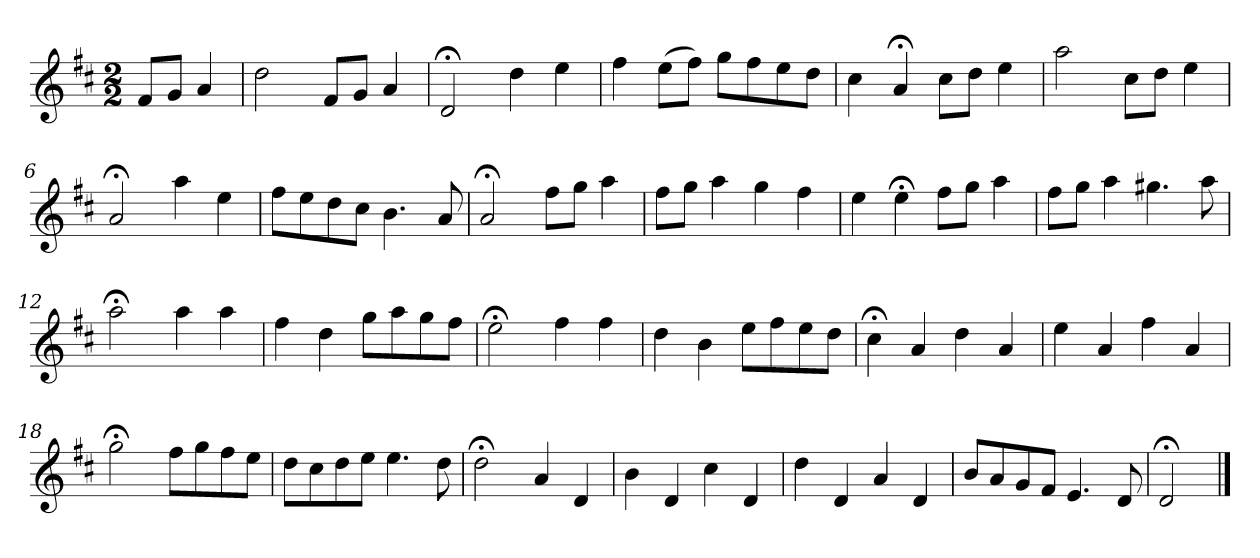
**kern
*part1
*staff1
*k[f#c#]
*D:
*M2/2
*MM120
=
8f#L
8gJ
4a
=1
2dd
8f#L
8gJ
4a
=2
2d;<
4dd
4ee
=3
4ff#
(8eeL
8ff#J)
8ggL
8ff#
8ee
8ddJ
=4
4cc#
4a;<
8cc#L
8ddJ
4ee
=5
2aa
8cc#L
8ddJ
4ee
=6
2a;<
4aa
4ee
=7
8ff#L
8ee
8dd
8cc#J
4.b
8a
=8
2a;<
8ff#L
8ggJ
4aa
=9
8ff#L
8ggJ
4aa
4gg
4ff#
=10
4ee
4ee;<
8ff#L
8ggJ
4aa
=11
8ff#L
8ggJ
4aa
4.gg#X
8aa
=12
2aa;<
4aa
4aa
=13
4ff#
4dd
8ggL
8aa
8gg
8ff#J
=14
2ee;<
4ff#
4ff#
=15
4dd
4b
8eeL
8ff#
8ee
8ddJ
=16
4cc#;<
4a
4dd
4a
=17
4ee
4a
4ff#
4a
=18
2gg;<
8ff#L
8gg
8ff#
8eeJ
=19
8ddL
8cc#
8dd
8eeJ
4.ee
8dd
=20
2dd;<
4a
4d
=21
4b
4d
4cc#
4d
=22
4dd
4d
4a
4d
=23
8bL
8a
8g
8f#J
4.e
8d
=24
2d;<
==
*-
